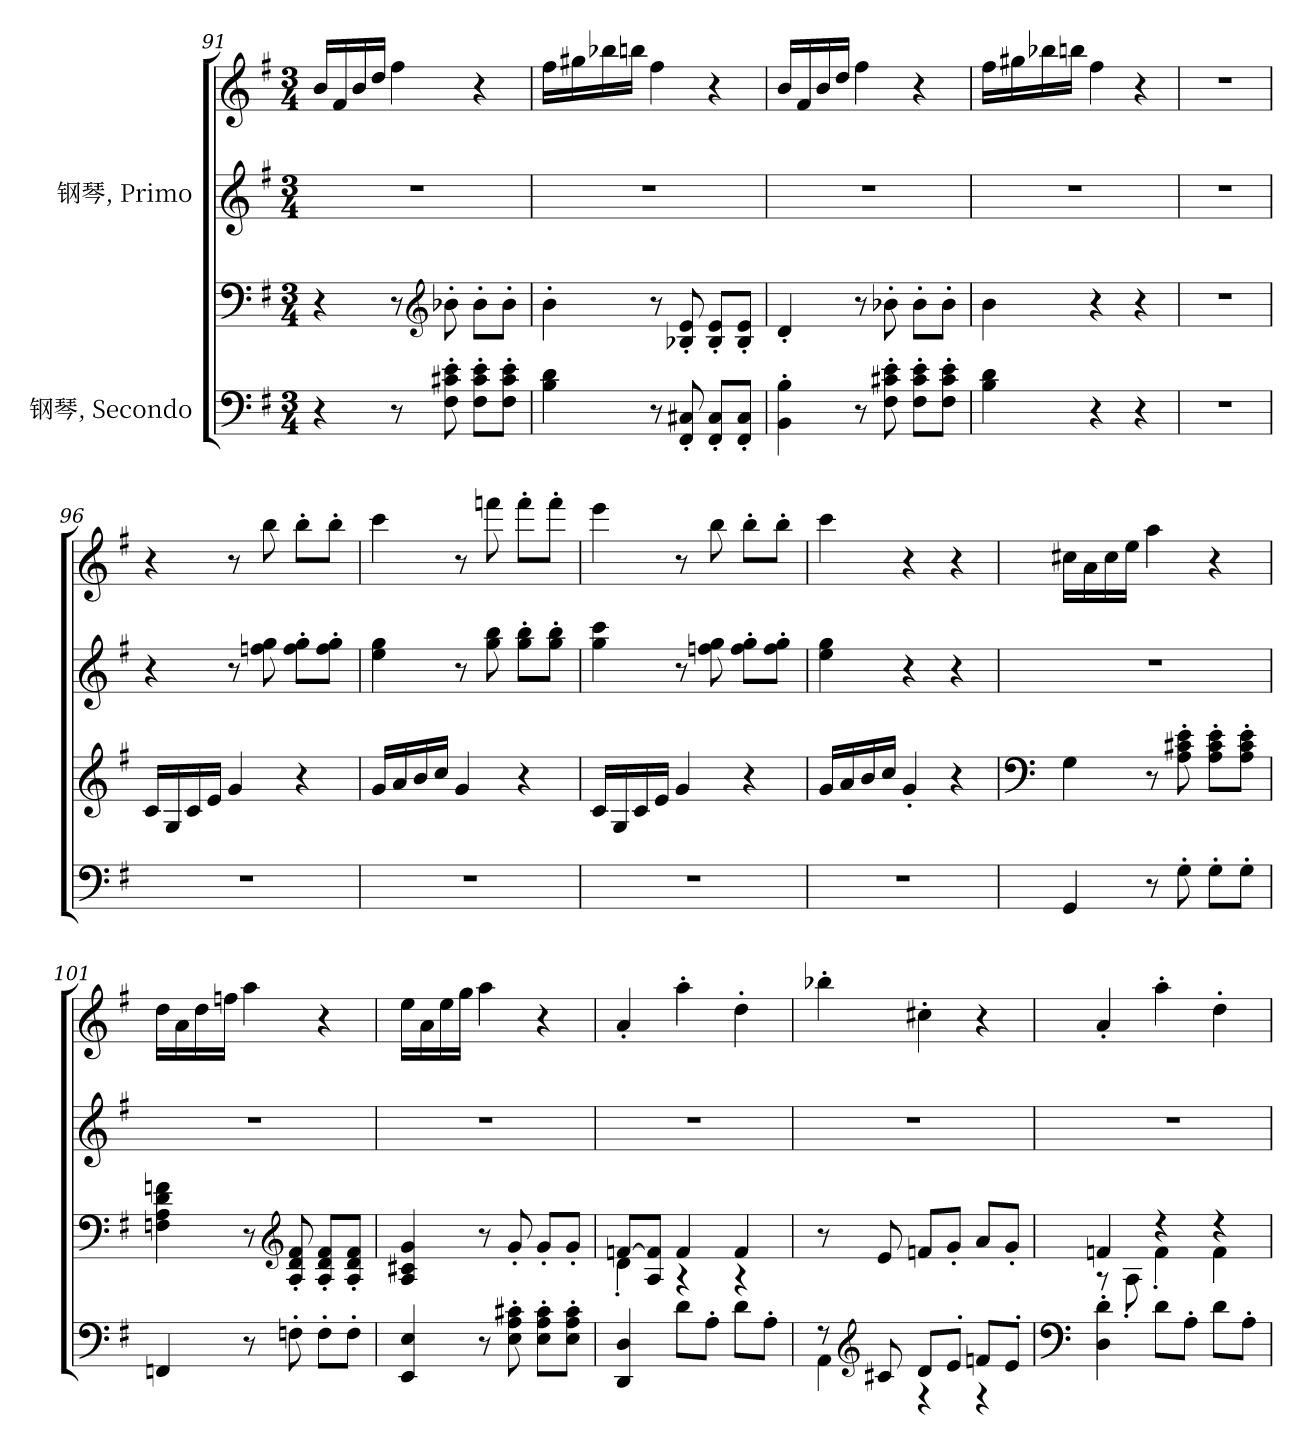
**kern	**kern	**kern	**kern
*part2	*part2	*part1	*part1
*staff4	*staff3	*staff2	*staff1
*I"钢琴, Secondo	*	*I"钢琴, Primo	*
*clefF4	*clefF4	*clefG2	*clefG2
*k[f#]	*k[f#]	*k[f#]	*k[f#]
*M3/4	*M3/4	*M3/4	*M3/4
=91	=91	=91	=91
4r	4r	2.r	16b/LL
.	.	.	16f#/
.	.	.	16b/
.	.	.	16dd/JJ
8r	8r	.	4ff#\
*	*clefG2	*	*
8F#\' 8c#X\' 8e\'	8b-X'\	.	.
8F#\' 8c#\' 8e\'L	8b-'\L	.	4r
8F#\' 8c#\' 8e\'J	8b-'\J	.	.
!!LO:PB:g=z
=92	=92	=92	=92
4B\ 4d\	4b'\	2.r	16ff#\LL
.	.	.	16gg#X\
.	.	.	16bb-X\
.	.	.	16bbn\JJ
8r	8r	.	4ff#\
8FF#/' 8C#X/'	8B-X/' 8e/'	.	.
8FF#/' 8C#/'L	8B-/' 8e/'L	.	4r
8FF#/' 8C#/'J	8B-/' 8e/'J	.	.
=93	=93	=93	=93
4BB\' 4B\'	4d'/	2.r	16b/LL
.	.	.	16f#/
.	.	.	16b/
.	.	.	16dd/JJ
8r	8r	.	4ff#\
8F#\' 8c#X\' 8e\'	8b-X'\	.	.
8F#\' 8c#\' 8e\'L	8b-'\L	.	4r
8F#\' 8c#\' 8e\'J	8b-'\J	.	.
=94	=94	=94	=94
4B\ 4d\	4b\	2.r	16ff#\LL
.	.	.	16gg#X\
.	.	.	16bb-X\
.	.	.	16bbn\JJ
4r	4r	.	4ff#\
4r	4r	.	4r
=95	=95	=95	=95
2.r	2.r	2.r	2.r
!!LO:LB:g=z
=96	=96	=96	=96
2.r	16c/LL	4r	4r
.	16G/	.	.
.	16c/	.	.
.	16e/JJ	.	.
.	4g/	8r	8r
.	.	8ffn\ 8gg\	8bb\
.	4r	8ff\' 8gg\'L	8bb'\L
.	.	8ff\' 8gg\'J	8bb'\J
=97	=97	=97	=97
2.r	16g/LL	4ee\ 4gg\	4ccc\
.	16a/	.	.
.	16b/	.	.
.	16cc/JJ	.	.
.	4g/	8r	8r
.	.	8gg\ 8bb\	8fffn\
.	4r	8gg\' 8bb\'L	8fff'\L
.	.	8gg\' 8bb\'J	8fff'\J
=98	=98	=98	=98
2.r	16c/LL	4gg\ 4ccc\	4eee\
.	16G/	.	.
.	16c/	.	.
.	16e/JJ	.	.
.	4g/	8r	8r
.	.	8ffn\ 8gg\	8bb\
.	4r	8ff\' 8gg\'L	8bb'\L
.	.	8ff\' 8gg\'J	8bb'\J
=99	=99	=99	=99
2.r	16g/LL	4ee\ 4gg\	4ccc\
.	16a/	.	.
.	16b/	.	.
.	16cc/JJ	.	.
.	4g'/	4r	4r
.	4r	4r	4r
!!LO:LB:g=z
=100	=100	=100	=100
*	*clefF4	*	*
4GG/	4G\	2.r	16cc#X\LL
.	.	.	16a\
.	.	.	16cc#\
.	.	.	16ee\JJ
8r	8r	.	4aa\
8G'\	8A\' 8c#X\' 8e\'	.	.
8G'\L	8A\' 8c#\' 8e\'L	.	4r
8G'\J	8A\' 8c#\' 8e\'J	.	.
=101	=101	=101	=101
4FFn/	4Fn\ 4A\ 4d\ 4fn\	2.r	16dd\LL
.	.	.	16a\
.	.	.	16dd\
.	.	.	16ffn\JJ
8r	8r	.	4aa\
*	*clefG2	*	*
8Fn'\	8A/' 8d/' 8f/'	.	.
8F'\L	8A/' 8d/' 8f/'L	.	4r
8F'\J	8A/' 8d/' 8f/'J	.	.
=102	=102	=102	=102
4EE/ 4E/	4A/ 4c#X/ 4g/	2.r	16ee\LL
.	.	.	16a\
.	.	.	16ee\
.	.	.	16gg\JJ
8r	8r	.	4aa\
8E\' 8A\' 8c#X\'	8g'/	.	.
8E\' 8A\' 8c#\'L	8g'/L	.	4r
8E\' 8A\' 8c#\'J	8g'/J	.	.
=103	=103	=103	=103
*	*^	*	*
4DD/ 4D/	[8fn/L	4d'\	2.r	4a'/
.	8A/ 8f/]J	.	.	.
8d\L	4f/	4r	.	4aa'\
8A'\J	.	.	.	.
8d\L	4f/	4r	.	4dd'\
8A'\J	.	.	.	.
*	*v	*v	*	*
!!LO:PB:g=z
=104	=104	=104	=104
*^	*	*	*
8r	4AA\	8r	2.r	4bb-X'\
*clefG2	*	*	*	*
8c#X/	.	8e/	.	.
8d/L	4r	8fn/L	.	4cc#X'\
8e'/J	.	8g'/J	.	.
8fn/L	4r	8a/L	.	4r
8e'/J	.	8g'/J	.	.
*v	*v	*	*	*
=105	=105	=105	=105
*clefF4	*	*	*
*	*^	*	*
4D\' 4d\'	4fn/	8r	2.r	4a'/
.	.	8A'\	.	.
8d\L	4r	4f'\	.	4aa'\
8A'\J	.	.	.	.
8d\L	4r	4f\	.	4dd'\
8A'\J	.	.	.	.
*	*v	*v	*	*
=	=	=	=
*-	*-	*-	*-
